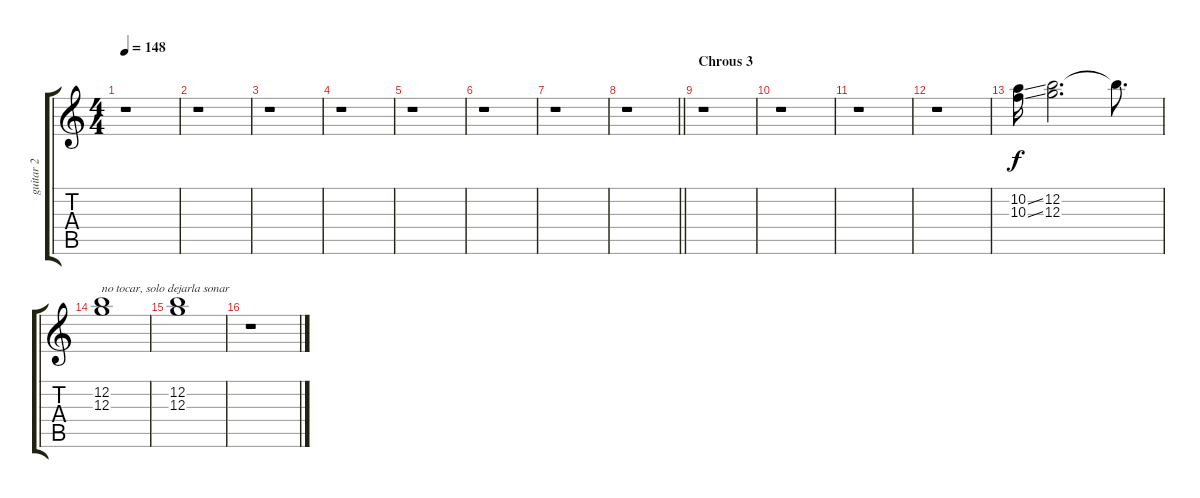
\track ("guitar 2" "guitar 2") {instrument distortionguitar}
\staff {score tabs}
\tuning (E4 B3 G3 D3 A2 E2) {hide}
\ts (4 4)
\tempo 148
\clef g2
\ks c
r.1{dy f} |
r.1 |
r.1 |
r.1 |
r.1 |
r.1 |
r.1 |
\barLineRight lightlight
r.1 |
\section ("" "Chrous 3")
r.1 |
r.1 |
r.1 |
r.1 |
(10.2{ss} 10.3{ss}).16{volume 6} (12.2 12.3).2{d} 12.2{t}.8{d} |
(12.2 12.3).1{txt "no tocar, solo dejarla sonar"} |
(12.2 12.3).1 |
r.1
